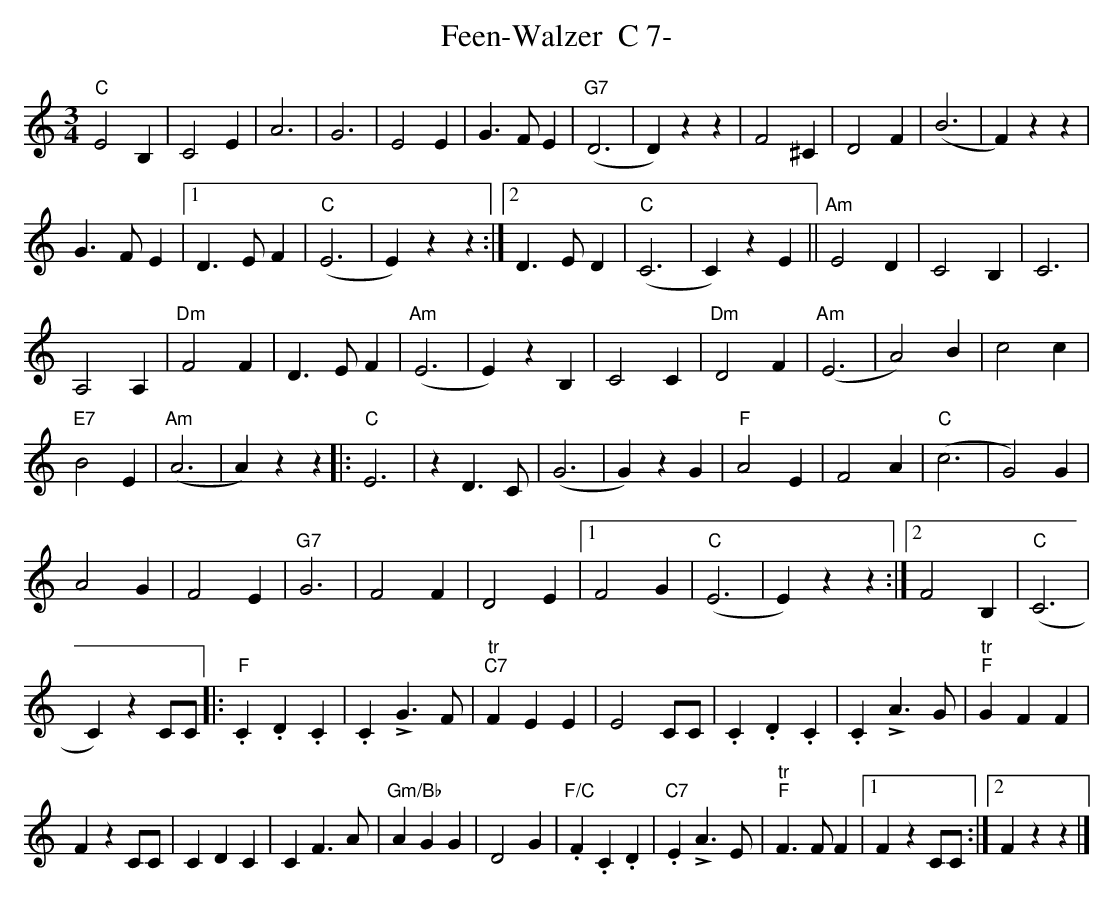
X:1
T:Feen-Walzer  C 7-
M:3/4
L:1/4
K:C%%MIDI gchordon
"C"E2B, | C2E | A3 | G3 | E2E | G>FE | ("G7"D3 | D)zz | \
F2^C | D2F | (B3 | F)zz |
G>FE |1 D>EF | ("C"E3 | E)zz :|2 \
D>ED | ("C"C3 | C)zE || "Am"E2D | C2B, | C3 |
A,2A, | "Dm"F2F | \
D>EF | ("Am"E3 | E)zB, | C2C | "Dm"D2F | ("Am"E3 | A2)B | c2c |
"E7"B2E | ("Am"A3 | A)zz |: "C"E3 | zD>C | (G3 | G)zG | "F"A2E | \
F2A | ("C"c3 | G2)G |
A2G | F2E | "G7"G3 | F2F | D2E |1 \
F2G | ("C"E3 | E) zz :|2 F2B, | ("C"C3 |
C)zC/2C/2 |: "F".C.D.C | .C!>!G>F | \
"tr""C7"FEE | E2C/2C/2 | .C.D.C | .C!>!A>G | "tr""F"GFF |
FzC/2C/2 | CDC | CF>A | \
"Gm/Bb"AGG | D2G | "F/C".F.C.D | "C7".E!>!A>E | "tr""F"F>FF |1 FzC/2C/2 :|2 Fzz |]
